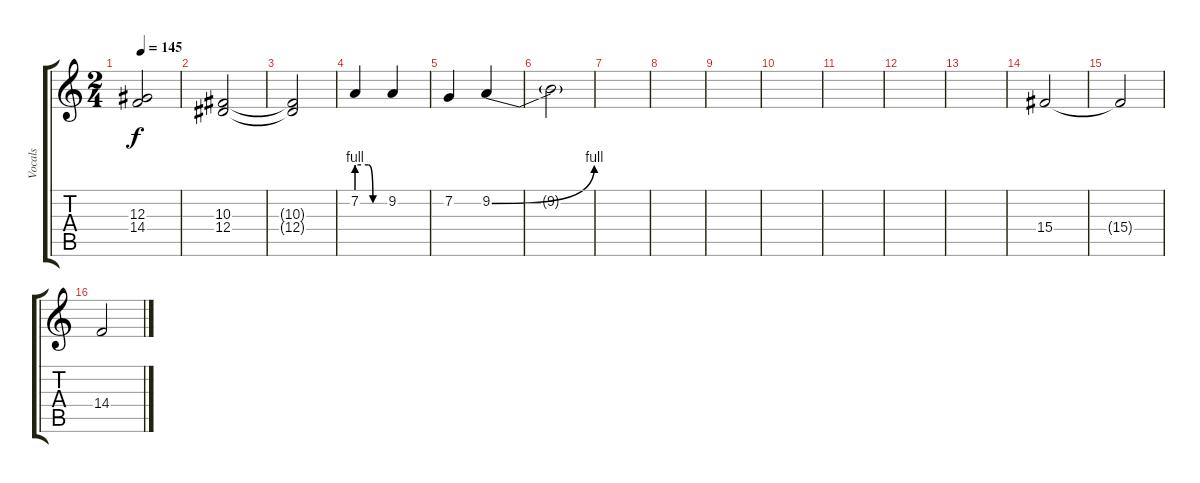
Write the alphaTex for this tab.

\track ("Vocals" "Vocals") {instrument pad7halo}
\staff {score tabs}
\tuning (F4 C4 Ab3 Eb3 Bb2 Eb2) {hide}
\ts (2 4)
\tempo 145
\clef g2
\ks c
(12.3{t} 14.4{t}).2{dy f} |
(10.3 12.4).2 |
(10.3{t} 12.4{t}).2 |
7.2{be (custom 0 4 25 4 35 0 60 0)}.4 9.2.4 |
7.2.4 9.2{be (bend 0 0 60 4)}.4 |
9.2{t}.2 |
|
|
|
|
|
|
|
15.4.2 |
15.4{t}.2 |
14.4.2
